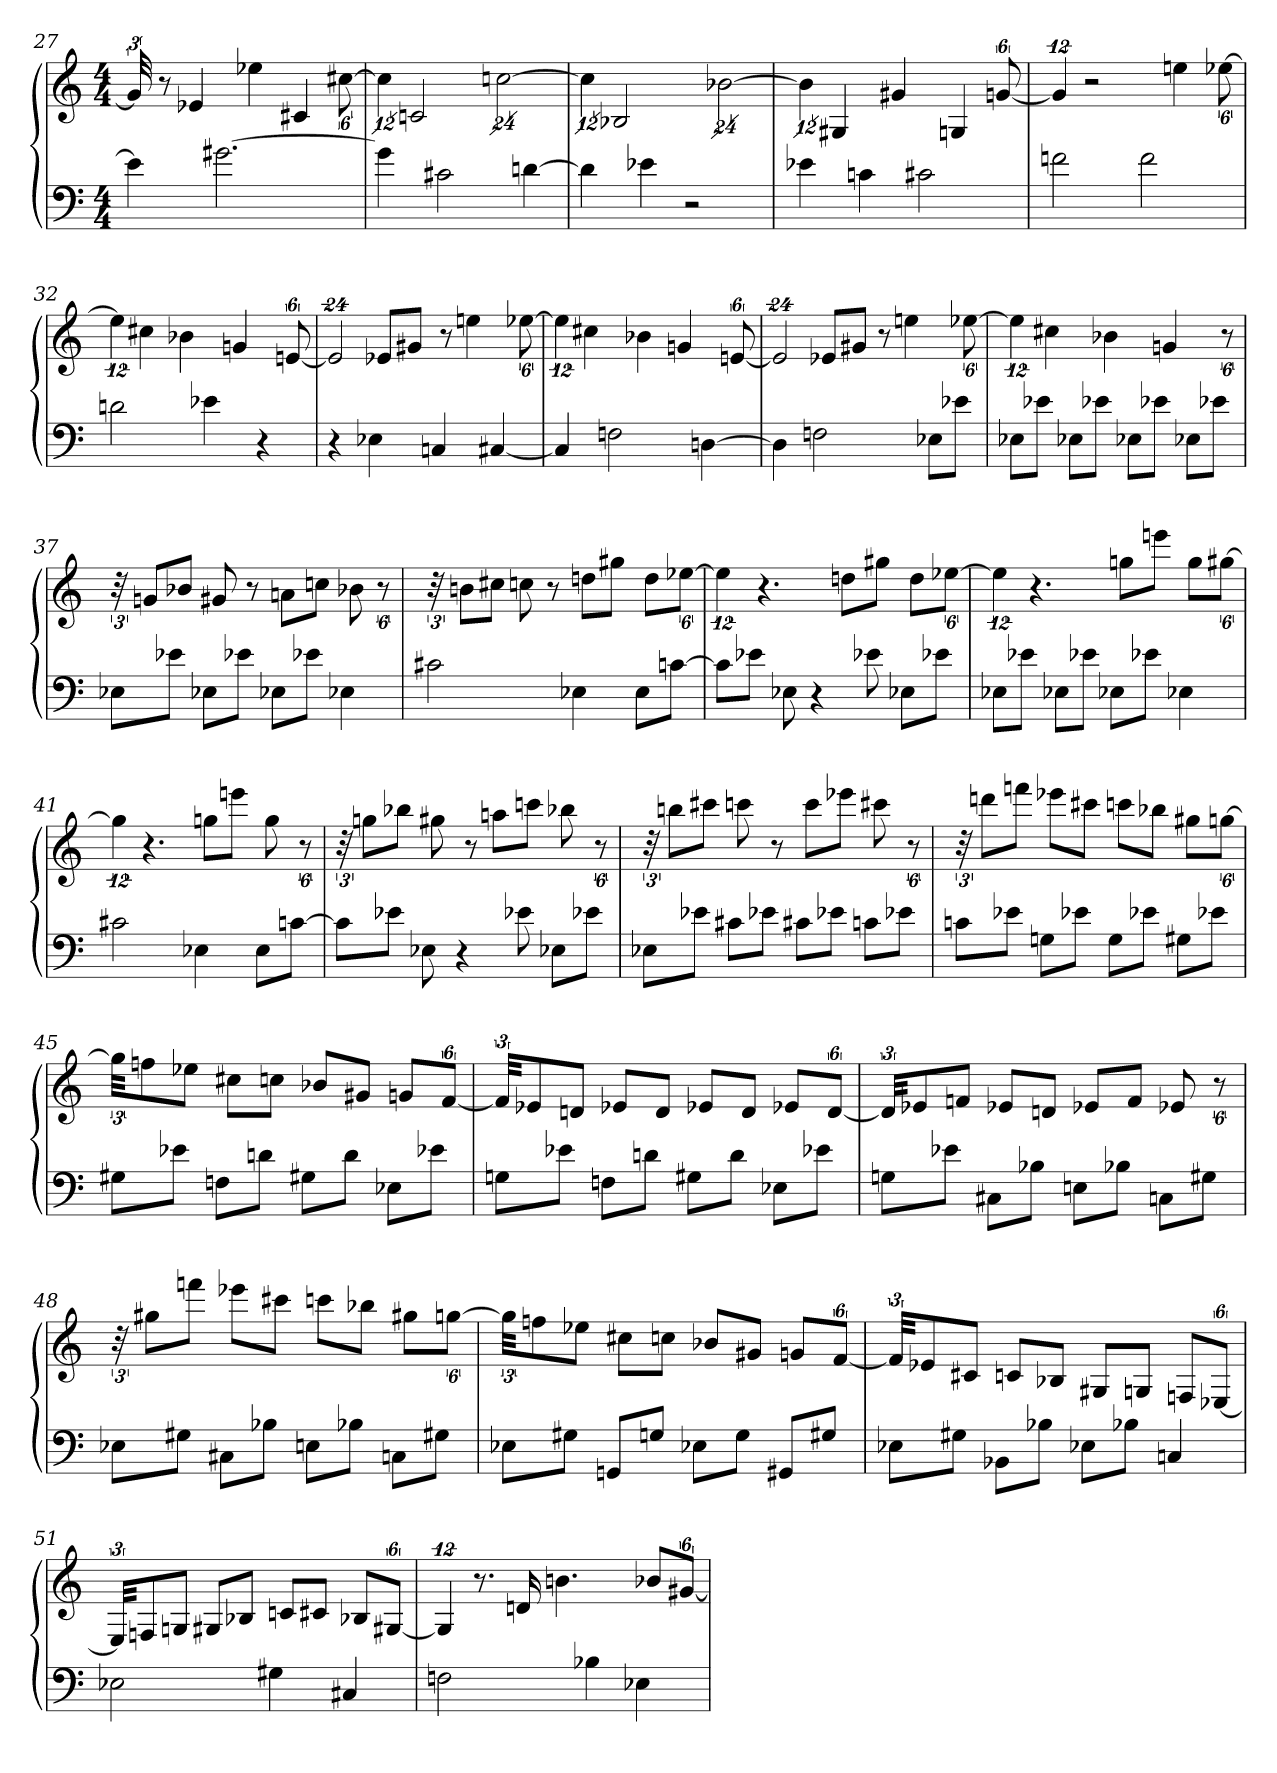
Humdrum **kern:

**kern	**kern
*part2	*part1
*staff2	*staff1
*clefF4	*clefG2
*M4/4	*M4/4
=27	=27
4e-]	48g]
.	8r
.	4e-X
[2.g#X	.
.	4ee-X
.	4c#X
.	[48%5cc#X
=28	=28
4g#]	48%7cc#]
.	2cn
2c#X	.
.	[48%17cc
[4dn	.
=29	=29
4d]	48%7cc]
.	2B-X
4e-X	.
2r	.
.	[48%17b-X
=30	=30
4e-X	48%7b-]
.	4G#X
4cn	.
.	4g#X
2c#X	.
.	4Gn
.	[48%5gn
=31	=31
2fn	48%7g]
.	2r
2f	.
.	4een
.	[48%5ee-X
=32	=32
2dn	48%7ee-]
.	4cc#X
.	4b-X
4e-X	.
.	4gn
4r	.
.	[48%5en
=33	=33
4r	48%13e]
4E-X	.
.	8e-X/L
.	8g#X/J
4Cn	.
.	8r
.	4een
[4C#X	.
.	[48%5ee-X
=34	=34
4C#]	48%7ee-]
.	4cc#X
2Fn	.
.	4b-X
.	4gn
[4Dn	.
.	[48%5en
=35	=35
4D]	48%13e]
2Fn	.
.	8e-X/L
.	8g#X/J
.	8r
.	4een
8E-X\L	.
8e-X\J	.
.	[48%5ee-X
=36	=36
8E-X\L	48%7ee-]
8e-X\J	.
.	4cc#X
8E-X\L	.
8e-X\J	.
.	4b-X
8E-X\L	.
8e-X\J	.
.	4gn
8E-X\L	.
8e-X\J	.
.	48%5r
=37	=37
8E-X\L	48r
.	8gn/L
8e-X\J	.
.	8b-X/J
8E-X\L	.
.	8g#X
8e-X\J	.
.	8r
8E-X\L	.
.	8an\L
8e-X\J	.
.	8ccn\J
4E-X	.
.	8b-X
.	48%5r
=38	=38
2c#X	48r
.	8bn\L
.	8cc#X\J
.	8ccn
.	8r
4E-X	.
.	8ddn\L
.	8gg#X\J
8E-\L	.
.	8dd\L
[8cn\J	.
.	[48%5ee-X\J
=39	=39
8c\L]	48%7ee-]
8e-X\J	.
.	4.r
8E-X	.
4r	.
.	8ddn\L
8e-X	.
.	8gg#X\J
8E-X\L	.
.	8dd\L
8e-X\J	.
.	[48%5ee-X\J
=40	=40
8E-X\L	48%7ee-]
8e-X\J	.
.	4.r
8E-X\L	.
8e-X\J	.
8E-X\L	.
.	8ggn\L
8e-X\J	.
.	8eeen\J
4E-X	.
.	8gg\L
.	[48%5gg#X\J
=41	=41
2c#X	48%7gg#]
.	4.r
4E-X	.
.	8ggn\L
.	8eeen\J
8E-\L	.
.	8gg
[8cn\J	.
.	48%5r
=42	=42
8c\L]	48r
.	8ggn\L
8e-X\J	.
.	8bb-X\J
8E-X	.
.	8gg#X
4r	.
.	8r
.	8aan\L
8e-X	.
.	8cccn\J
8E-X\L	.
.	8bb-X
8e-X\J	.
.	48%5r
=43	=43
8E-X\L	48r
.	8bbn\L
8e-X\J	.
.	8ccc#X\J
8c#X\L	.
.	8cccn
8e-X\J	.
.	8r
8c#X\L	.
.	8ccc\L
8e-X\J	.
.	8eee-X\J
8cn\L	.
.	8ccc#X
8e-X\J	.
.	48%5r
=44	=44
8cn\L	48r
.	8dddn\L
8e-X\J	.
.	8fffn\J
8Gn\L	.
.	8eee-X\L
8e-X\J	.
.	8ccc#X\J
8G\L	.
.	8cccn\L
8e-X\J	.
.	8bb-X\J
8G#X\L	.
.	8gg#X\L
8e-X\J	.
.	[48%5ggn\J
=45	=45
8G#X\L	48gg\KKL]
.	8ffn\
8e-X\J	.
.	8ee-X\J
8Fn\L	.
.	8cc#X\L
8dn\J	.
.	8ccn\J
8G#X\L	.
.	8b-X/L
8d\J	.
.	8g#X/J
8E-X\L	.
.	8gn/L
8e-X\J	.
.	[48%5f/J
=46	=46
8Gn\L	48f/KKL]
.	8e-X/
8e-X\J	.
.	8dn/J
8Fn\L	.
.	8e-X/L
8dn\J	.
.	8d/J
8G#X\L	.
.	8e-X/L
8d\J	.
.	8d/J
8E-X\L	.
.	8e-X/L
8e-X\J	.
.	[48%5d/J
=47	=47
8Gn\L	48d/KKL]
.	8e-X/
8e-X\J	.
.	8fn/J
8C#X\L	.
.	8e-X/L
8B-X\J	.
.	8dn/J
8En\L	.
.	8e-X/L
8B-X\J	.
.	8f/J
8Cn\L	.
.	8e-X
8G#X\J	.
.	48%5r
=48	=48
8E-X\L	48r
.	8gg#X\L
8G#X\J	.
.	8fffn\J
8C#X\L	.
.	8eee-X\L
8B-X\J	.
.	8ccc#X\J
8En\L	.
.	8cccn\L
8B-X\J	.
.	8bb-X\J
8Cn\L	.
.	8gg#X\L
8G#X\J	.
.	[48%5ggn\J
=49	=49
8E-X\L	48gg\KKL]
.	8ffn\
8G#X\J	.
.	8ee-X\J
8GGn/L	.
.	8cc#X\L
8Gn/J	.
.	8ccn\J
8E-X\L	.
.	8b-X/L
8G\J	.
.	8g#X/J
8GG#X/L	.
.	8gn/L
8G#X/J	.
.	[48%5f/J
=50	=50
8E-X\L	48f/KKL]
.	8e-X/
8G#X\J	.
.	8c#X/J
8BB-X\L	.
.	8cn/L
8B-X\J	.
.	8B-X/J
8E-X\L	.
.	8G#X/L
8B-X\J	.
.	8Gn/J
4Cn	.
.	8Fn/L
.	[48%5E-X/J
=51	=51
2E-X	48E-/KKL]
.	8Fn/
.	8Gn/J
.	8G#X/L
.	8B-X/J
4G#X	.
.	8cn/L
.	8c#X/J
4C#X	.
.	8B-X/L
.	[48%5G#X/J
=52	=52
2Fn	48%7G#]
.	8.r
.	16dn
.	4.bn
4B-X	.
4E-X	.
.	8b-X/L
.	[48%5g#X/J
=	=
*-	*-
